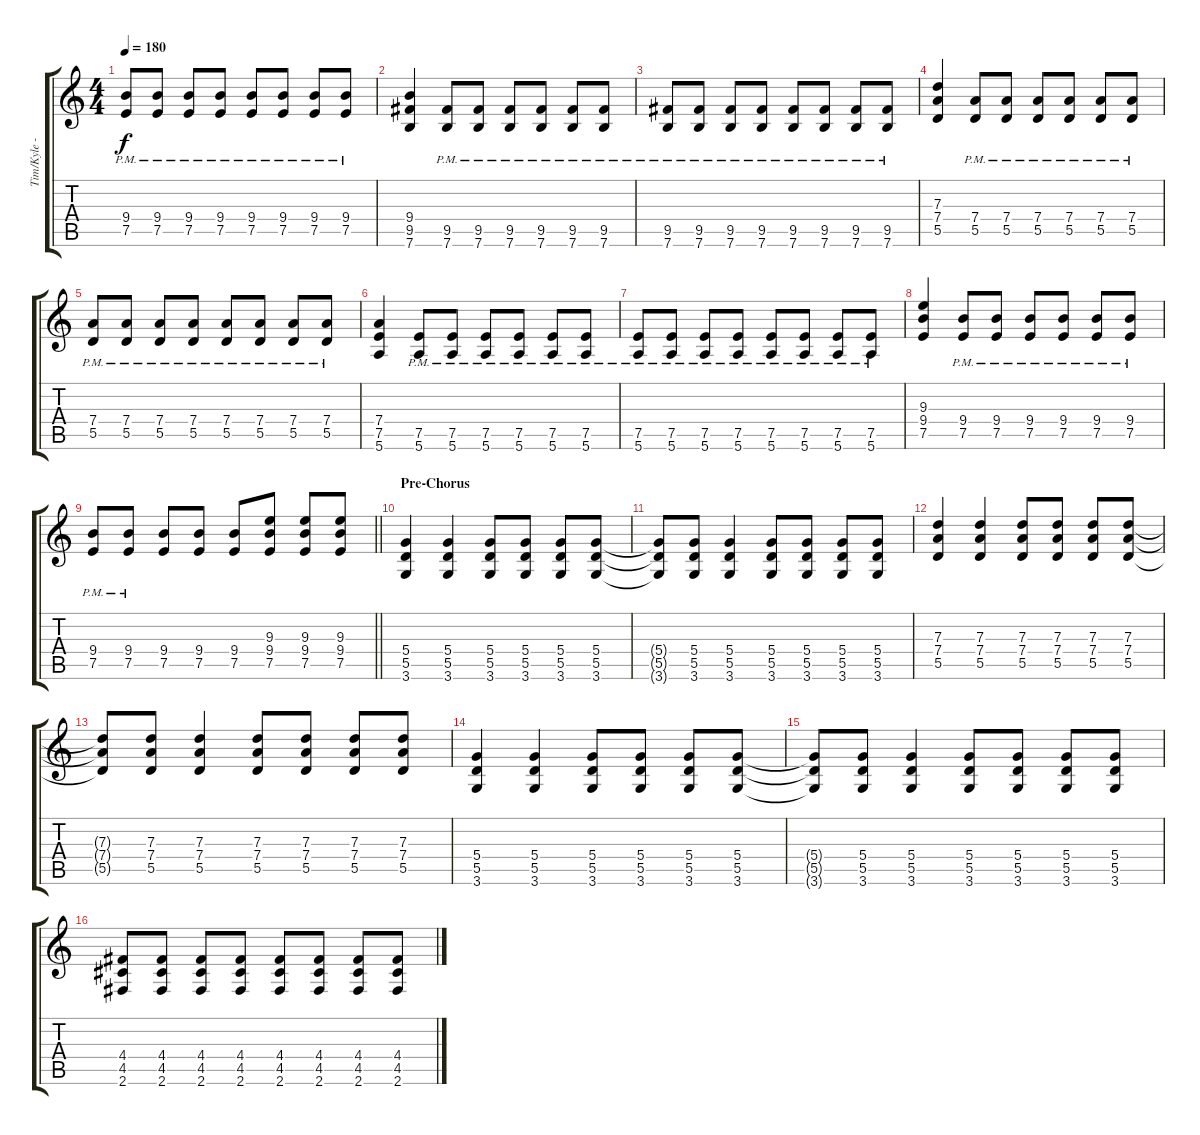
\track ("Tim/Kyle - Guitar" "Tim/Kyle -") {instrument distortionguitar}
\staff {score tabs}
\tuning (E4 B3 G3 D3 A2 E2) {hide}
\ts (4 4)
\tempo 180
\clef g2
\ks c
(9.4{pm} 7.5{pm}).8{dy f} (9.4{pm} 7.5{pm}).8 (9.4{pm} 7.5{pm}).8 (9.4{pm} 7.5{pm}).8 (9.4{pm} 7.5{pm}).8 (9.4{pm} 7.5{pm}).8 (9.4{pm} 7.5{pm}).8 (9.4{pm} 7.5{pm}).8 |
(9.4 9.5 7.6).4 (9.5{pm} 7.6{pm}).8 (9.5{pm} 7.6{pm}).8 (9.5{pm} 7.6{pm}).8 (9.5{pm} 7.6{pm}).8 (9.5{pm} 7.6{pm}).8 (9.5{pm} 7.6{pm}).8 |
(9.5{pm} 7.6{pm}).8 (9.5{pm} 7.6{pm}).8 (9.5{pm} 7.6{pm}).8 (9.5{pm} 7.6{pm}).8 (9.5{pm} 7.6{pm}).8 (9.5{pm} 7.6{pm}).8 (9.5{pm} 7.6{pm}).8 (9.5{pm} 7.6{pm}).8 |
(7.3 7.4 5.5).4 (7.4{pm} 5.5{pm}).8 (7.4{pm} 5.5{pm}).8 (7.4{pm} 5.5{pm}).8 (7.4{pm} 5.5{pm}).8 (7.4{pm} 5.5{pm}).8 (7.4{pm} 5.5{pm}).8 |
(7.4{pm} 5.5{pm}).8 (7.4{pm} 5.5{pm}).8 (7.4{pm} 5.5{pm}).8 (7.4{pm} 5.5{pm}).8 (7.4{pm} 5.5{pm}).8 (7.4{pm} 5.5{pm}).8 (7.4{pm} 5.5{pm}).8 (7.4{pm} 5.5{pm}).8 |
(7.4 7.5 5.6).4 (7.5{pm} 5.6{pm}).8 (7.5{pm} 5.6{pm}).8 (7.5{pm} 5.6{pm}).8 (7.5{pm} 5.6{pm}).8 (7.5{pm} 5.6{pm}).8 (7.5{pm} 5.6{pm}).8 |
(7.5{pm} 5.6{pm}).8 (7.5{pm} 5.6{pm}).8 (7.5{pm} 5.6{pm}).8 (7.5{pm} 5.6{pm}).8 (7.5{pm} 5.6{pm}).8 (7.5{pm} 5.6{pm}).8 (7.5{pm} 5.6{pm}).8 (7.5{pm} 5.6{pm}).8 |
(9.3 9.4 7.5).4 (9.4{pm} 7.5{pm}).8 (9.4{pm} 7.5{pm}).8 (9.4{pm} 7.5{pm}).8 (9.4{pm} 7.5{pm}).8 (9.4{pm} 7.5{pm}).8 (9.4{pm} 7.5{pm}).8 |
\barLineRight lightlight
(9.4{pm} 7.5{pm}).8 (9.4{pm} 7.5{pm}).8 (9.4 7.5).8 (9.4 7.5).8 (9.4 7.5).8 (9.3 9.4 7.5).8 (9.3 9.4 7.5).8 (9.3 9.4 7.5).8 |
\section ("" "Pre-Chorus")
(5.4 5.5 3.6).4 (5.4 5.5 3.6).4 (5.4 5.5 3.6).8 (5.4 5.5 3.6).8 (5.4 5.5 3.6).8 (5.4 5.5 3.6).8 |
(5.4{t} 5.5{t} 3.6{t}).8 (5.4 5.5 3.6).8 (5.4 5.5 3.6).4 (5.4 5.5 3.6).8 (5.4 5.5 3.6).8 (5.4 5.5 3.6).8 (5.4 5.5 3.6).8 |
(7.3 7.4 5.5).4 (7.3 7.4 5.5).4 (7.3 7.4 5.5).8 (7.3 7.4 5.5).8 (7.3 7.4 5.5).8 (7.3 7.4 5.5).8 |
(7.3{t} 7.4{t} 5.5{t}).8 (7.3 7.4 5.5).8 (7.3 7.4 5.5).4 (7.3 7.4 5.5).8 (7.3 7.4 5.5).8 (7.3 7.4 5.5).8 (7.3 7.4 5.5).8 |
(5.4 5.5 3.6).4 (5.4 5.5 3.6).4 (5.4 5.5 3.6).8 (5.4 5.5 3.6).8 (5.4 5.5 3.6).8 (5.4 5.5 3.6).8 |
(5.4{t} 5.5{t} 3.6{t}).8 (5.4 5.5 3.6).8 (5.4 5.5 3.6).4 (5.4 5.5 3.6).8 (5.4 5.5 3.6).8 (5.4 5.5 3.6).8 (5.4 5.5 3.6).8 |
(4.4 4.5 2.6).8 (4.4 4.5 2.6).8 (4.4 4.5 2.6).8 (4.4 4.5 2.6).8 (4.4 4.5 2.6).8 (4.4 4.5 2.6).8 (4.4 4.5 2.6).8 (4.4 4.5 2.6).8
